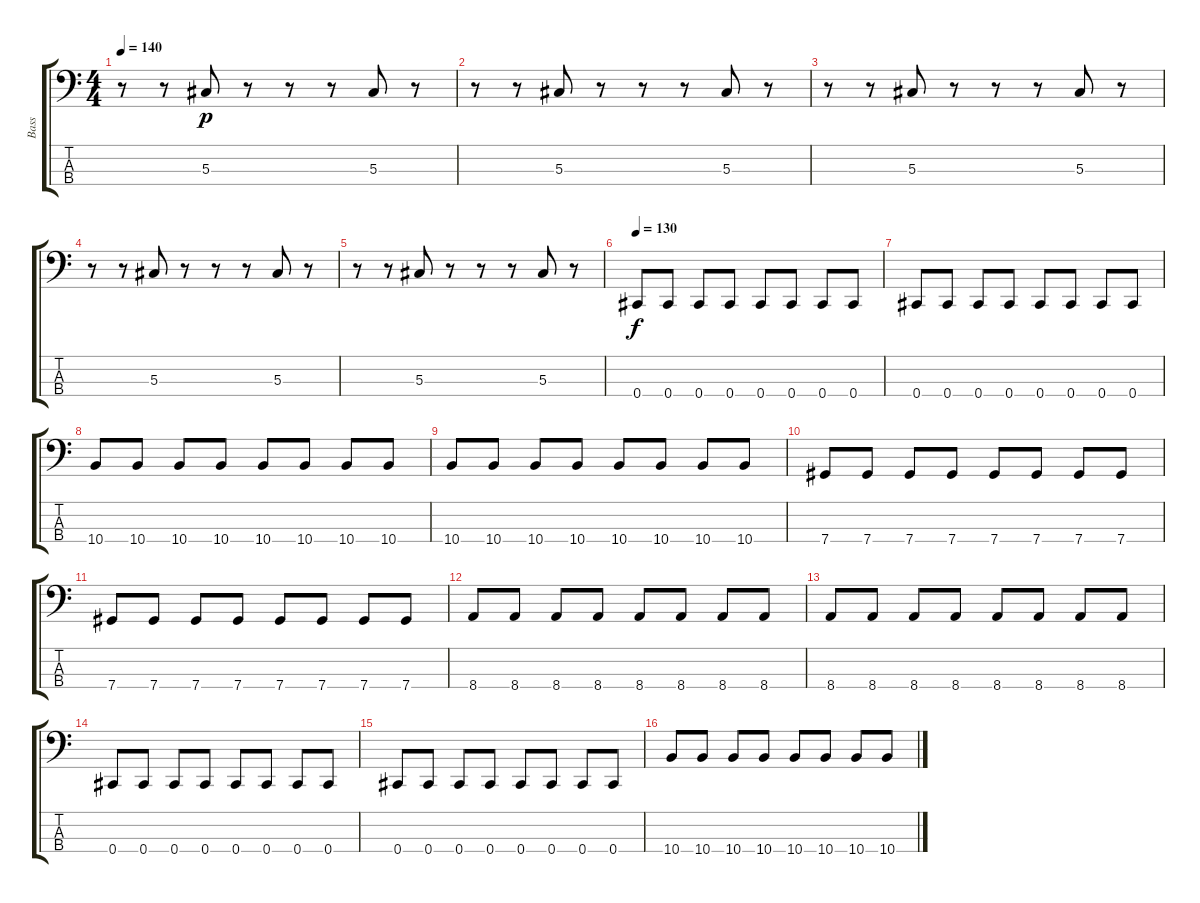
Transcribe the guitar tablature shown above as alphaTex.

\track ("Bass" "Bass") {instrument electricbasspick}
\staff {score tabs}
\tuning (Gb2 Db2 Ab1 Db1) {hide}
\ts (4 4)
\tempo 140
\clef f4
\ks c
r.8{dy p volume 12} r.8 5.3.8 r.8 r.8 r.8 5.3.8 r.8 |
r.8 r.8 5.3.8 r.8 r.8 r.8 5.3.8 r.8 |
r.8 r.8 5.3.8 r.8 r.8 r.8 5.3.8 r.8 |
r.8 r.8 5.3.8 r.8 r.8 r.8 5.3.8 r.8 |
r.8 r.8 5.3.8 r.8 r.8 r.8 5.3.8 r.8 |
\tempo 130
0.4.8{dy f} 0.4.8 0.4.8 0.4.8 0.4.8 0.4.8 0.4.8 0.4.8 |
0.4.8 0.4.8 0.4.8 0.4.8 0.4.8 0.4.8 0.4.8 0.4.8 |
10.4.8 10.4.8 10.4.8 10.4.8 10.4.8 10.4.8 10.4.8 10.4.8 |
10.4.8 10.4.8 10.4.8 10.4.8 10.4.8 10.4.8 10.4.8 10.4.8 |
7.4.8 7.4.8 7.4.8 7.4.8 7.4.8 7.4.8 7.4.8 7.4.8 |
7.4.8 7.4.8 7.4.8 7.4.8 7.4.8 7.4.8 7.4.8 7.4.8 |
8.4.8 8.4.8 8.4.8 8.4.8 8.4.8 8.4.8 8.4.8 8.4.8 |
8.4.8 8.4.8 8.4.8 8.4.8 8.4.8 8.4.8 8.4.8 8.4.8 |
0.4.8 0.4.8 0.4.8 0.4.8 0.4.8 0.4.8 0.4.8 0.4.8 |
0.4.8 0.4.8 0.4.8 0.4.8 0.4.8 0.4.8 0.4.8 0.4.8 |
10.4.8 10.4.8 10.4.8 10.4.8 10.4.8 10.4.8 10.4.8 10.4.8
